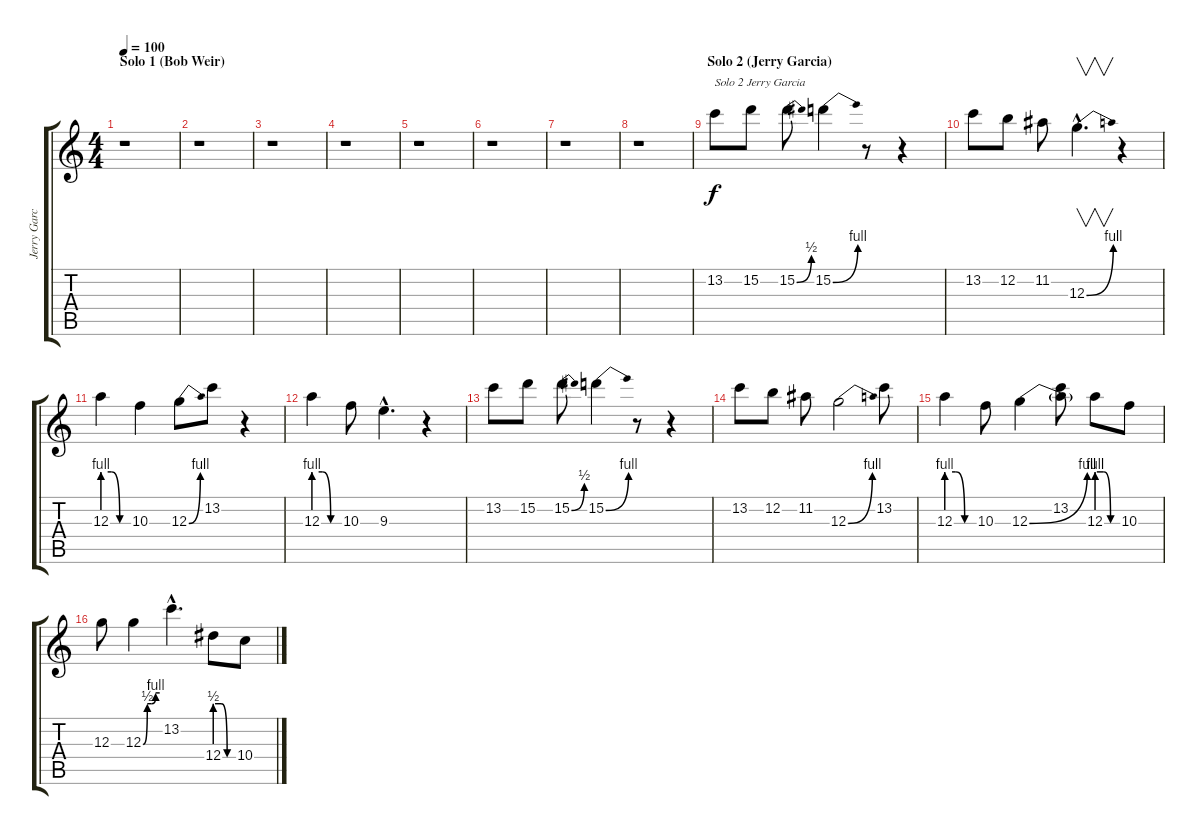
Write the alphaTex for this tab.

\track ("Jerry Garcia" "Jerry Garc") {instrument electricguitarclean}
\staff {score tabs}
\tuning (E4 B3 G3 D3 A2 E2) {hide}
\ts (4 4)
\section ("" "Solo 1 (Bob Weir)")
\tempo 100
\clef g2
\ks c
r.1{dy f} |
r.1 |
r.1 |
r.1 |
r.1 |
r.1 |
r.1 |
r.1 |
\section ("" "Solo 2 (Jerry Garcia)")
13.2.8{txt "Solo 2 Jerry Garcia" volume 16 instrument distortionguitar} 15.2.8 15.2{be (bend 0 0 60 2)}.8 15.2{be (bend 0 0 60 4)}.4 r.8 r.4 |
13.2.8 12.2.8 11.2.8 12.3{be (bend 0 0 60 4) hac}.4{v d} r.4 |
12.3{be (custom 0 4 20 4 40 0 60 0)}.4 10.3.4 12.3{be (bend 0 0 60 4)}.8 13.2.8 r.4 |
12.3{be (custom 0 4 20 4 40 0 60 0)}.4 10.3.8 9.3{hac}.4{d} r.4 |
13.2.8 15.2.8 15.2{be (bend 0 0 60 2)}.8 15.2{be (bend 0 0 60 4)}.4 r.8 r.4 |
13.2.8 12.2.8 11.2.8 12.3{be (bend 0 0 60 4)}.2 13.2.8 |
12.3{be (custom 0 4 20 4 40 0 60 0)}.4 10.3.8 12.3{be (bend 0 0 60 4)}.4 (13.2 12.3{t}).8 12.3{be (custom 0 4 20 4 40 0 60 0)}.8 10.3.8 |
12.3.8 12.3{be (custom 0 0 15 2 30 2 45 4 60 4)}.4 13.2{hac}.4{d} 12.4{be (custom 0 2 20 2 40 0 60 0)}.8 10.4.8
